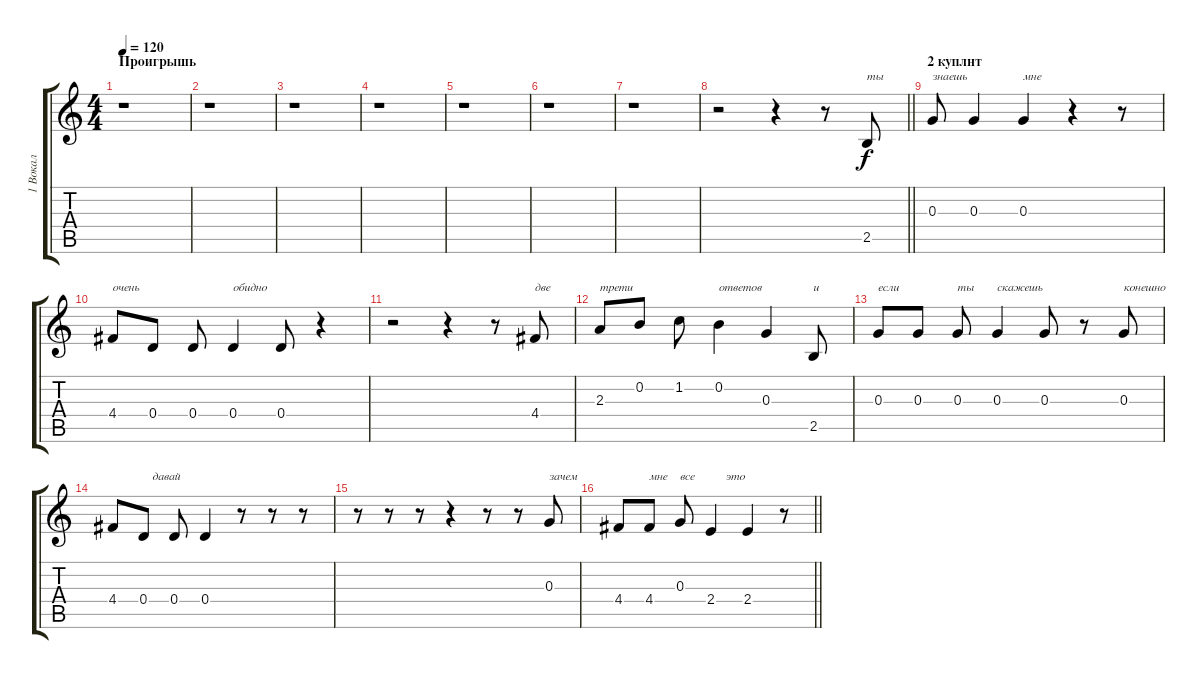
\track ("1 Вокал" "1 Вокал") {instrument fretlessbass}
\staff {score tabs}
\tuning (E4 B3 G3 D3 A2 E2) {hide}
\ts (4 4)
\section ("" "Проигрышь")
\tempo 120
\clef g2
\ks c
r.1{dy f} |
r.1 |
r.1 |
r.1 |
r.1 |
r.1 |
r.1 |
\barLineRight lightlight
r.2 r.4 r.8 2.5.8{txt "ты"} |
\section ("" "2 куплнт")
0.3.8{txt "знаешь"} 0.3.4 0.3.4{txt "мне"} r.4 r.8 |
4.4.8{txt "очень"} 0.4.8 0.4.8 0.4.4{txt "обидно"} 0.4.8 r.4 |
r.2 r.4 r.8 4.4.8{txt "две"} |
2.3.8{txt "трети"} 0.2.8 1.2.8 0.2.4{txt "ответов"} 0.3.4 2.5.8{txt "и"} |
0.3.8{txt "если"} 0.3.8 0.3.8{txt "ты"} 0.3.4{txt "скажешь"} 0.3.8 r.8 0.3.8{txt "конешно"} |
4.4.8 0.4.8{txt "   давай"} 0.4.8 0.4.4 r.8 r.8 r.8 |
r.8 r.8 r.8 r.4 r.8 r.8 0.3.8{txt "зачем"} |
\barLineRight lightlight
4.4.8 4.4.8{txt "мне"} 0.3.8{txt "все"} 2.4.4{txt "     это"} 2.4.4 r.8
